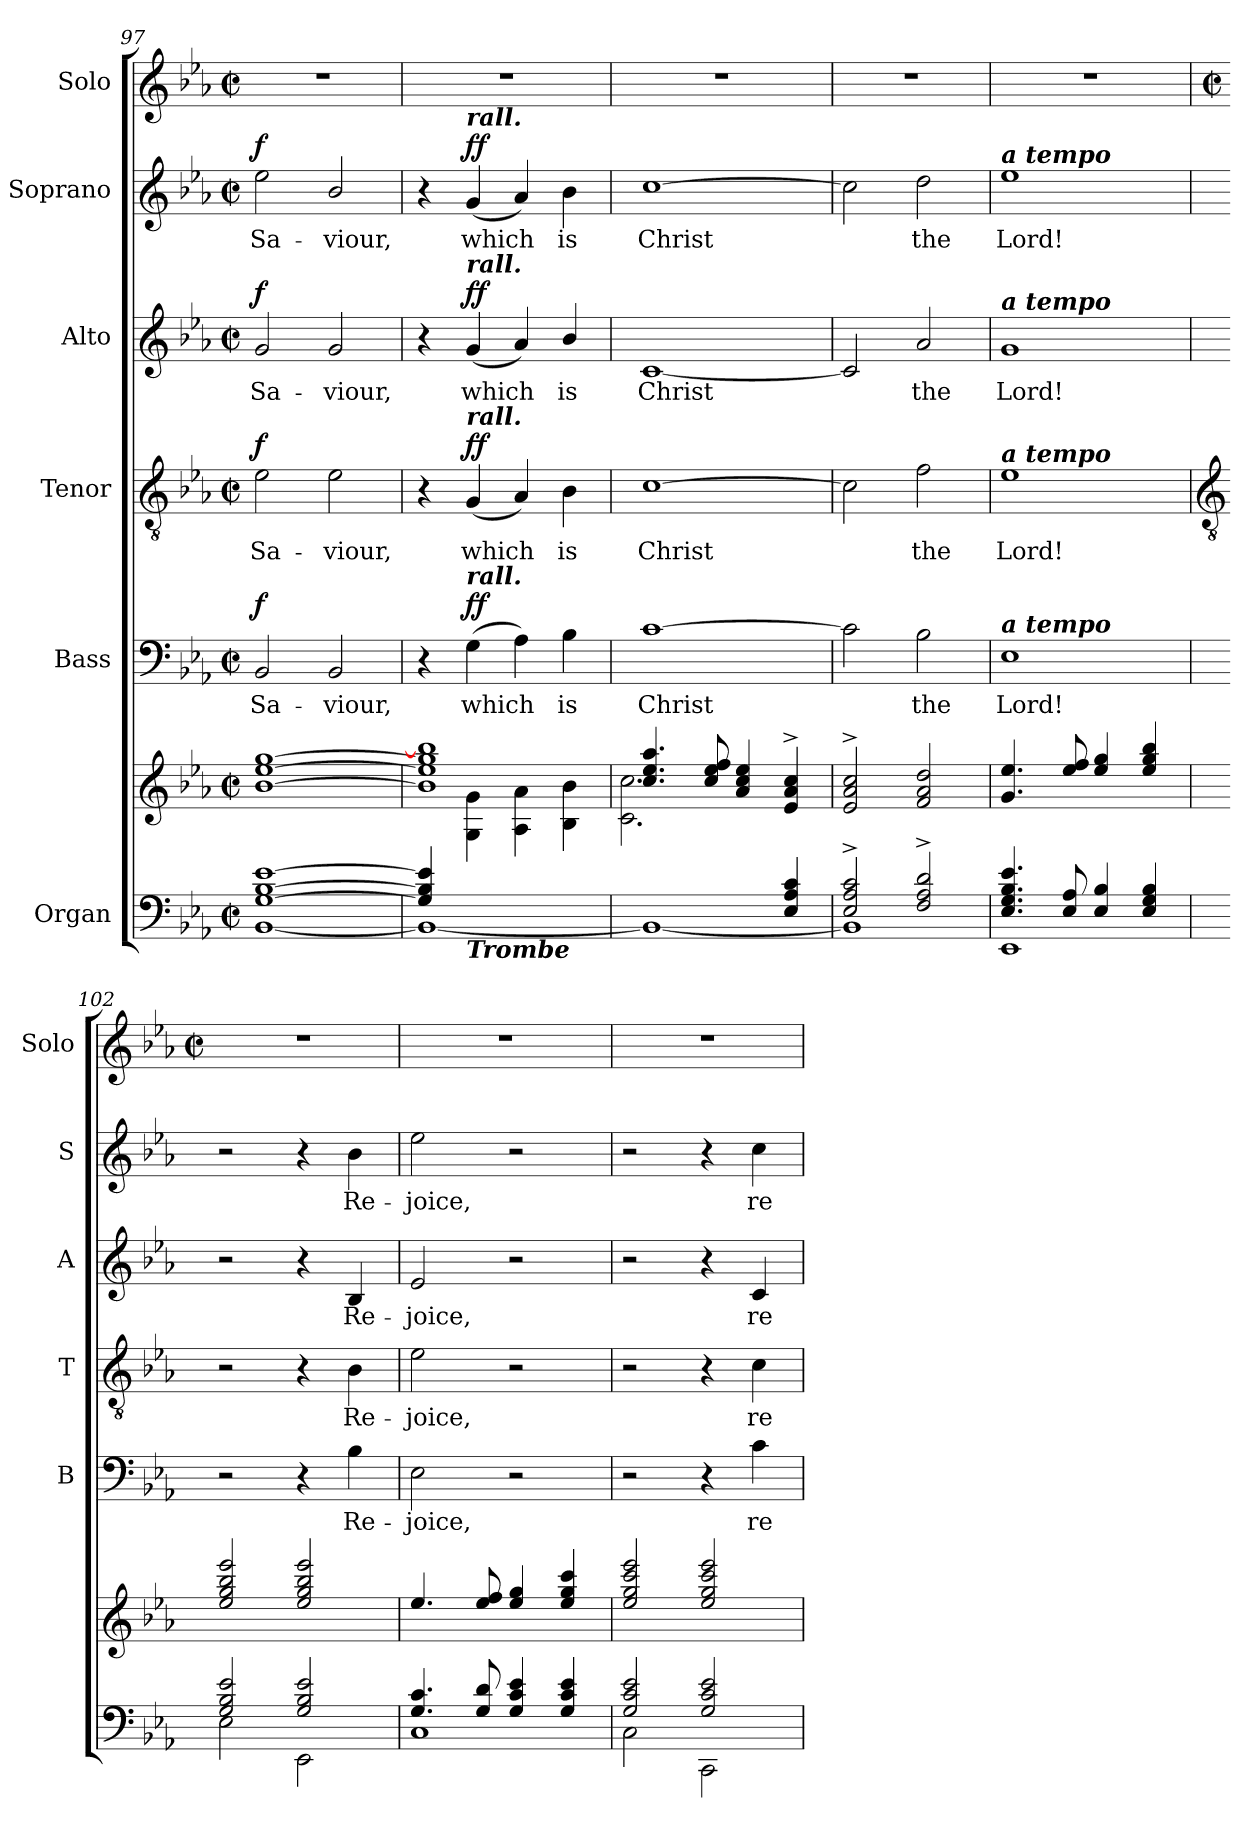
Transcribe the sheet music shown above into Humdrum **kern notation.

**kern	**kern	**kern	**text	**dynam	**kern	**text	**dynam	**kern	**text	**dynam	**kern	**text	**dynam	**kern
*part6	*part6	*part5	*part5	*part5	*part4	*part4	*part4	*part3	*part3	*part3	*part2	*part2	*part2	*part1
*staff7	*staff6	*staff5	*staff5	*staff5	*staff4	*staff4	*staff4	*staff3	*staff3	*staff3	*staff2	*staff2	*staff2	*staff1
*I"Organ	*	*I"Bass	*	*	*I"Tenor	*	*	*I"Alto	*	*	*I"Soprano	*	*	*I"Solo
*	*	*I'B	*	*	*I'T	*	*	*I'A	*	*	*I'S	*	*	*I'Solo
*clefF4	*clefG2	*clefF4	*	*	*clefGv2	*	*	*clefG2	*	*	*clefG2	*	*	*clefG2
*k[b-e-a-]	*k[b-e-a-]	*k[b-e-a-]	*	*	*k[b-e-a-]	*	*	*k[b-e-a-]	*	*	*k[b-e-a-]	*	*	*k[b-e-a-]
*E-:	*E-:	*E-:	*	*	*E-:	*	*	*E-:	*	*	*E-:	*	*	*E-:
*M2/2	*M2/2	*M2/2	*	*	*M2/2	*	*	*M2/2	*	*	*M2/2	*	*	*M2/2
*met(c|)	*met(c|)	*met(c|)	*	*	*met(c|)	*	*	*met(c|)	*	*	*met(c|)	*	*	*met(c|)
=97	=97	=97	=97	=97	=97	=97	=97	=97	=97	=97	=97	=97	=97	=97
*^	*^	*	*	*	*	*	*	*	*	*	*	*	*	*
!	!	!	!	!	!LO:LY:b	!LO:DY:b	!	!LO:LY:b	!LO:DY:b	!	!LO:LY:b	!LO:DY:b	!	!LO:LY:b	!LO:DY:b	!
[1G/ [1B-/ [1e-/	[1BB-\	[1b- [1ee- [1gg	1ryy	2BB-	Sa-	f	2e-	Sa-	f	2g	Sa-	f	2ee-	Sa-	f	1r
!	!	!	!	!	!LO:LY:b	!	!	!LO:LY:b	!	!	!LO:LY:b	!	!	!LO:LY:b	!	!
.	.	.	.	2BB-	-viour,	.	2e-	-viour,	.	2g	-viour,	.	2b-/	-viour,	.	.
=98	=98	=98	=98	=98	=98	=98	=98	=98	=98	=98	=98	=98	=98	=98	=98	=98
*	*	*	*^	*	*	*	*	*	*	*	*	*	*	*	*	*
4G/] 4B-/] 4e-/]	1BB-\_	1b-] 1ee-] 1gg] 1bb-]	1ryy	4ryy	4r	.	.	4r	.	.	4r	.	.	4r	.	.	1r
!	!	!	!	!	!	!	!	!	!	!	!	!	!	!LO:TX:a:Bi:t=rall.	!	!	!
!	!	!	!	!	!	!	!	!	!	!	!LO:TX:a:Bi:t=rall.	!	!	!	!	!	!
!	!	!	!	!	!	!	!	!LO:TX:a:Bi:t=rall.	!	!	!	!	!	!	!	!	!
!	!	!	!	!	!LO:TX:a:Bi:t=rall.	!	!	!	!	!	!	!	!	!	!	!	!
!LO:TX:b:Bi:t=Trombe	!	!	!	!	!	!	!	!	!	!	!	!	!	!	!	!	!
!	!	!	!	!	!	!LO:LY:b	!LO:DY:b	!	!LO:LY:b	!LO:DY:b	!	!LO:LY:b	!LO:DY:b	!	!LO:LY:b	!LO:DY:b	!
2.ryy	.	.	.	4G\ 4g\	(>4G	which	ff	(<4G	which	ff	(<4g	which	ff	(<4g	which	ff	.
.	.	.	.	4A-\ 4a-\	4A-)	.	.	4A-)	.	.	4a-)	.	.	4a-)	.	.	.
!	!	!	!	!	!	!LO:LY:b	!	!	!LO:LY:b	!	!	!LO:LY:b	!	!	!LO:LY:b	!	!
.	.	.	.	4B-\ 4b-\	4B-	is	.	4B-	is	.	4b-/	is	.	4b-	is	.	.
=99	=99	=99	=99	=99	=99	=99	=99	=99	=99	=99	=99	=99	=99	=99	=99	=99	=99
!	!	!	!	!	!	!LO:LY:b	!	!	!LO:LY:b	!	!	!LO:LY:b	!	!	!LO:LY:b	!	!
2.ryy	1BB-\_	4.cc/ 4.ee-/ 4.aa-/	1ryy	2.c\ 2.cc\	[1c	Christ	.	[1c	Christ	.	[1c	Christ	.	[1cc	Christ	.	1r
.	.	8cc/ 8ee-/ 8ff/	.	.	.	.	.	.	.	.	.	.	.	.	.	.	.
.	.	4a-/ 4cc/ 4ee-/	.	.	.	.	.	.	.	.	.	.	.	.	.	.	.
4E-/ 4A-/ 4c/	.	4e-^ 4a-^ 4cc^	.	4ryy	.	.	.	.	.	.	.	.	.	.	.	.	.
*	*	*	*v	*v	*	*	*	*	*	*	*	*	*	*	*	*	*
=100	=100	=100	=100	=100	=100	=100	=100	=100	=100	=100	=100	=100	=100	=100	=100	=100
2E-/^ 2A-/^ 2c/^	1BB-\]	2e-^ 2a-^ 2cc^	1ryy	2c]	.	.	2c]	.	.	2c]	.	.	2cc]	.	.	1r
!	!	!	!	!	!LO:LY:b	!	!	!LO:LY:b	!	!	!LO:LY:b	!	!	!LO:LY:b	!	!
2F/^ 2A-/^ 2d/^	.	2f 2a- 2dd	.	2B-	the	.	2f	the	.	2a-	the	.	2dd	the	.	.
=101	=101	=101	=101	=101	=101	=101	=101	=101	=101	=101	=101	=101	=101	=101	=101	=101
!	!	!	!	!	!	!	!	!	!	!	!	!	!LO:TX:a:Bi:t=a tempo	!	!	!
!	!	!	!	!	!	!	!	!	!	!LO:TX:a:Bi:t=a tempo	!	!	!	!	!	!
!	!	!	!	!	!	!	!LO:TX:a:Bi:t=a tempo	!	!	!	!	!	!	!	!	!
!	!	!	!	!LO:TX:a:Bi:t=a tempo	!	!	!	!	!	!	!	!	!	!	!	!
!	!	!	!	!	!LO:LY:b	!	!	!LO:LY:b	!	!	!LO:LY:b	!	!	!LO:LY:b	!	!
4.E-/ 4.G/ 4.B-/ 4.e-/	1EE-\	4.g 4.ee-	1ryy	1E-	Lord!	.	1e-	Lord!	.	1g	Lord!	.	1ee-	Lord!	.	1r
8E-/ 8A-/	.	8ee- 8ff	.	.	.	.	.	.	.	.	.	.	.	.	.	.
4E-/ 4B-/	.	4ee- 4gg	.	.	.	.	.	.	.	.	.	.	.	.	.	.
4E-/ 4G/ 4B-/	.	4ee- 4gg 4bb-	.	.	.	.	.	.	.	.	.	.	.	.	.	.
!!LO:LB:g=z
=102	=102	=102	=102	=102	=102	=102	=102	=102	=102	=102	=102	=102	=102	=102	=102	=102
*	*	*	*	*	*	*	*clefGv2	*	*	*	*	*	*	*	*	*
*	*	*	*	*	*	*	*	*	*	*	*	*	*	*	*	*M2/2
*	*	*	*	*	*	*	*	*	*	*	*	*	*	*	*	*met(c|)
2G/ 2B-/ 2e-/	2E-\	2ee- 2gg 2bb- 2eee-	1ryy	2r	.	.	2r	.	.	2r	.	.	2r	.	.	1r
2G/ 2B-/ 2e-/	2EE-\	2ee- 2gg 2bb- 2eee-	.	4r	.	.	4r	.	.	4r	.	.	4r	.	.	.
!	!	!	!	!	!LO:LY:b	!	!	!LO:LY:b	!	!	!LO:LY:b	!	!	!LO:LY:b	!	!
.	.	.	.	4B-	Re-	.	4B-	Re-	.	4B-	Re-	.	4b-	Re-	.	.
=103	=103	=103	=103	=103	=103	=103	=103	=103	=103	=103	=103	=103	=103	=103	=103	=103
!	!	!	!	!	!LO:LY:b	!	!	!LO:LY:b	!	!	!LO:LY:b	!	!	!LO:LY:b	!	!
4.G/ 4.c/	1C\	4.ee-	1ryy	2E-	-joice,	.	2e-	-joice,	.	2e-	-joice,	.	2ee-	-joice,	.	1r
8G/ 8d/	.	8ee- 8ff	.	.	.	.	.	.	.	.	.	.	.	.	.	.
4G/ 4c/ 4e-/	.	4ee- 4gg	.	2r	.	.	2r	.	.	2r	.	.	2r	.	.	.
4G/ 4c/ 4e-/	.	4ee- 4gg 4ccc	.	.	.	.	.	.	.	.	.	.	.	.	.	.
=104	=104	=104	=104	=104	=104	=104	=104	=104	=104	=104	=104	=104	=104	=104	=104	=104
2G/ 2c/ 2e-/	2C\	2ee- 2gg 2ccc 2eee-	1ryy	2r	.	.	2r	.	.	2r	.	.	2r	.	.	1r
2G/ 2c/ 2e-/	2CC\	2ee- 2gg 2ccc 2eee-	.	4r	.	.	4r	.	.	4r	.	.	4r	.	.	.
!	!	!	!	!	!LO:LY:b	!	!	!LO:LY:b	!	!	!LO:LY:b	!	!	!LO:LY:b	!	!
.	.	.	.	4c	re-	.	4c	re-	.	4c	re-	.	4cc	re-	.	.
*v	*v	*	*	*	*	*	*	*	*	*	*	*	*	*	*	*
*	*v	*v	*	*	*	*	*	*	*	*	*	*	*	*	*
=	=	=	=	=	=	=	=	=	=	=	=	=	=	=
*-	*-	*-	*-	*-	*-	*-	*-	*-	*-	*-	*-	*-	*-	*-
